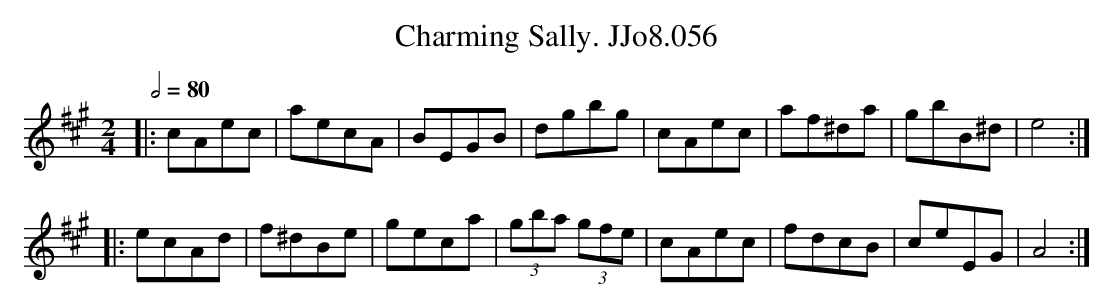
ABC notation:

X:1
T:Charming Sally. JJo8.056
M:2/4
L:1/8
Q:1/2=80
K:A
|:cAec|aecA|BEGB|dgbg|cAec|af^da|gbB^d|e4:|
|:ecAd|f^dBe|geca|(3gba (3gfe|cAec|fdcB|ceEG|A4:|
